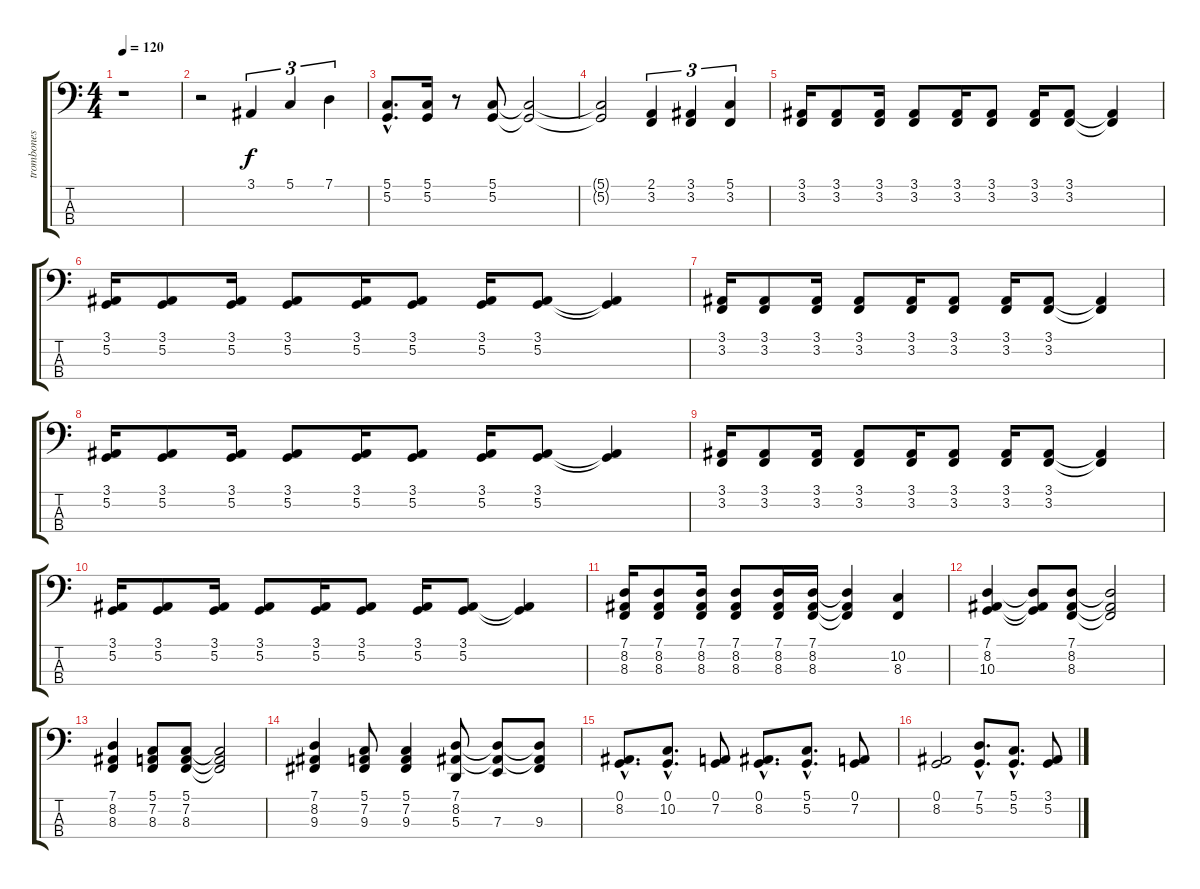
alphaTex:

\track ("trombones" "trombones") {instrument trombone}
\staff {score tabs}
\tuning (G2 D2 A1 E1) {hide}
\ts (4 4)
\tempo 120
\clef f4
\ks c
r.1{dy f} |
r.2 3.1.4{tu (3 2)} 5.1.4{tu (3 2)} 7.1.4{tu (3 2)} |
(5.1{hac} 5.2{hac}).8{d} (5.1 5.2).16 r.8 (5.1 5.2).8 (5.1{t} 5.2{t}).2 |
(5.1{t} 5.2{t}).2 (2.1 3.2).4{tu (3 2)} (3.1 3.2).4{tu (3 2)} (5.1 3.2).4{tu (3 2)} |
(3.1 3.2).16 (3.1 3.2).8 (3.1 3.2).16 (3.1 3.2).8 (3.1 3.2).16 (3.1 3.2).8 (3.1 3.2).16 (3.1 3.2).8 (3.1{t} 3.2{t}).4 |
(3.1 5.2).16 (3.1 5.2).8 (3.1 5.2).16 (3.1 5.2).8 (3.1 5.2).16 (3.1 5.2).8 (3.1 5.2).16 (3.1 5.2).8 (3.1{t} 5.2{t}).4 |
(3.1 3.2).16 (3.1 3.2).8 (3.1 3.2).16 (3.1 3.2).8 (3.1 3.2).16 (3.1 3.2).8 (3.1 3.2).16 (3.1 3.2).8 (3.1{t} 3.2{t}).4 |
(3.1 5.2).16 (3.1 5.2).8 (3.1 5.2).16 (3.1 5.2).8 (3.1 5.2).16 (3.1 5.2).8 (3.1 5.2).16 (3.1 5.2).8 (3.1{t} 5.2{t}).4 |
(3.1 3.2).16 (3.1 3.2).8 (3.1 3.2).16 (3.1 3.2).8 (3.1 3.2).16 (3.1 3.2).8 (3.1 3.2).16 (3.1 3.2).8 (3.1{t} 3.2{t}).4 |
(3.1 5.2).16 (3.1 5.2).8 (3.1 5.2).16 (3.1 5.2).8 (3.1 5.2).16 (3.1 5.2).8 (3.1 5.2).16 (3.1 5.2).8 (3.1{t} 5.2{t}).4 |
(7.1 8.2 8.3).16 (7.1 8.2 8.3).8 (7.1 8.2 8.3).16 (7.1 8.2 8.3).8 (7.1 8.2 8.3).16 (7.1 8.2 8.3).16 (7.1{t} 8.2{t} 8.3{t}).4 (10.2 8.3).4 |
(7.1 8.2 10.3).4 (7.1{t} 8.2{t} 10.3{t}).8 (7.1 8.2 8.3).8 (7.1{t} 8.2{t} 8.3{t}).2 |
(7.1 8.2 8.3).4 (5.1 7.2 8.3).8 (5.1 7.2 8.3).8 (5.1{t} 7.2{t} 8.3{t}).2 |
(7.1 8.2 9.3).4 (5.1 7.2 9.3).8 (5.1 7.2 9.3).4 (7.1 8.2 5.3).8 (7.1{t} 8.2{t} 7.3).8 (7.1{t} 8.2{t} 9.3).8 |
(0.1{hac} 8.2{hac}).8{d} (0.1{hac} 10.2{hac}).8{d} (0.1 7.2).8 (0.1{hac} 8.2{hac}).8{d} (5.1{hac} 5.2{hac}).8{d} (0.1 7.2).8 |
(0.1 8.2).2 (7.1{hac} 5.2{hac}).8{d} (5.1{hac} 5.2{hac}).8{d} (3.1 5.2).8
